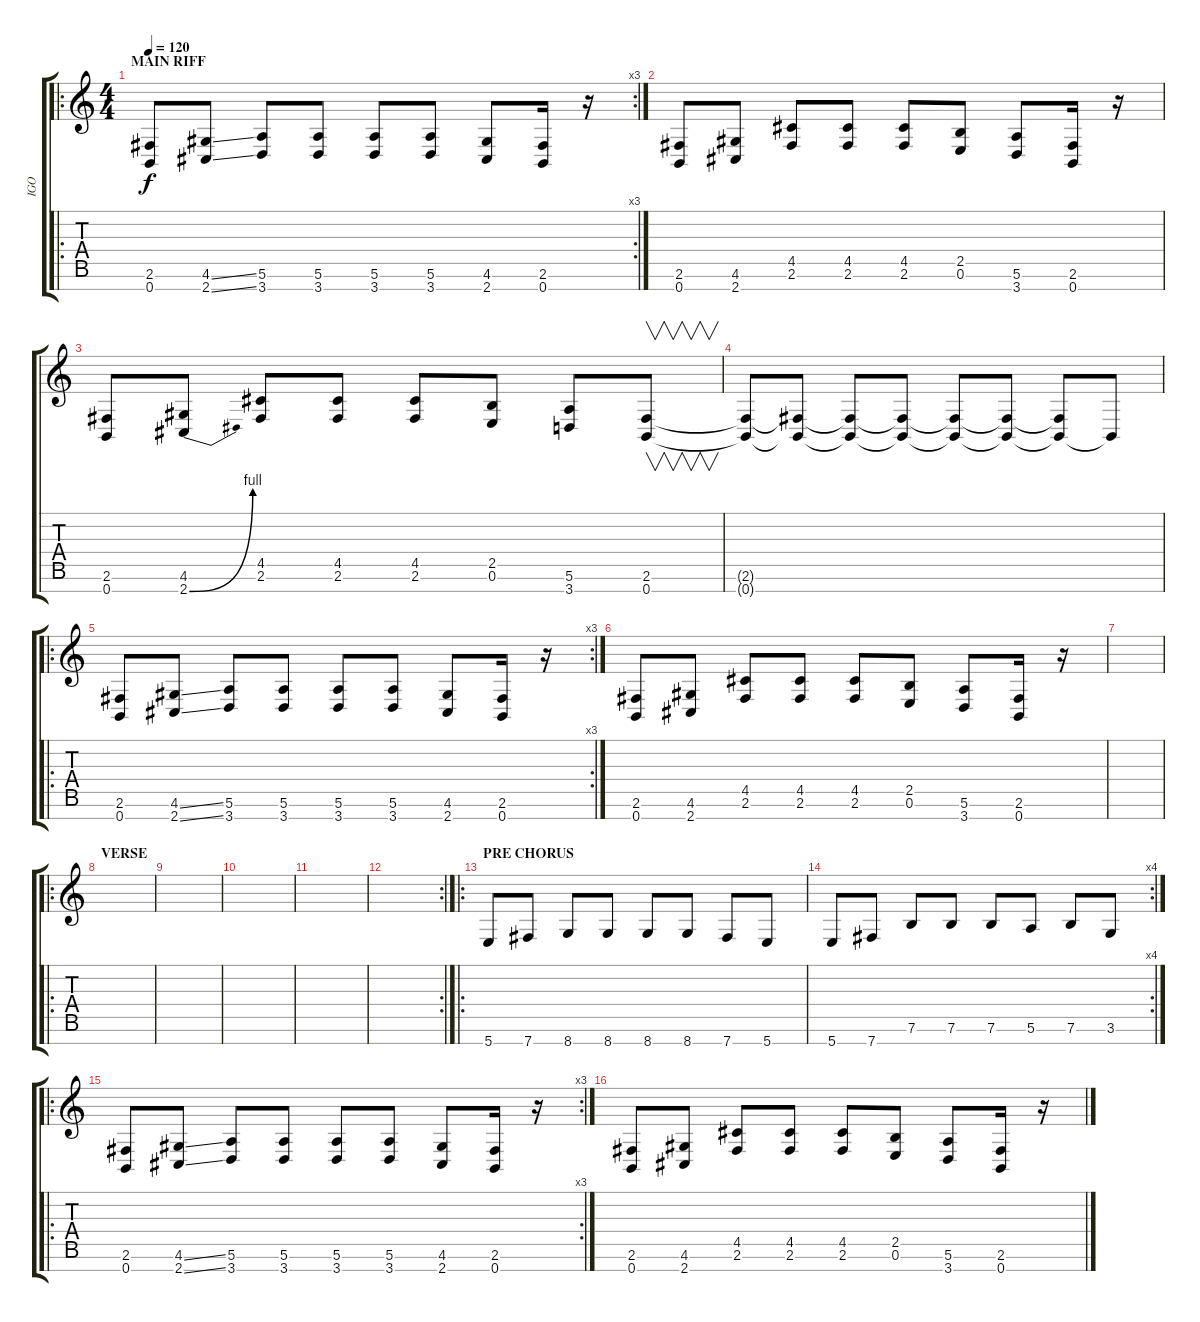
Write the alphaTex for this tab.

\track ("IGO" "IGO") {instrument overdrivenguitar}
\staff {score tabs}
\tuning (E4 B3 G3 D3 A2 E2 B1) {hide}
\ro
\rc 3
\ts (4 4)
\section ("" "MAIN RIFF")
\tempo 120
\clef g2
\ks c
(2.6 0.7).8{dy f instrument overdrivenguitar} (4.6{ss} 2.7{ss}).8 (5.6 3.7).8 (5.6 3.7).8 (5.6 3.7).8 (5.6 3.7).8 (4.6 2.7).8 (2.6 0.7).16 r.16 |
(2.6 0.7).8 (4.6 2.7).8 (4.5 2.6).8 (4.5 2.6).8 (4.5 2.6).8 (2.5 0.6).8 (5.6 3.7).8 (2.6 0.7).16 r.16 |
(2.6 0.7).8 (4.6 2.7{be (bend 0 0 60 4)}).8 (4.5 2.6).8 (4.5 2.6).8 (4.5 2.6).8 (2.5 0.6).8 (5.6 3.7).8 (2.6 0.7).8{v} |
(2.6{t} 0.7{t}).8 (2.6{t} 0.7{t}).8 (2.6{t} 0.7{t}).8 (2.6{t} 0.7{t}).8 (2.6{t} 0.7{t}).8 (2.6{t} 0.7{t}).8 (2.6{t} 0.7{t}).8 0.7{t}.8 |
\ro
\rc 3
(2.6 0.7).8 (4.6{ss} 2.7{ss}).8 (5.6 3.7).8 (5.6 3.7).8 (5.6 3.7).8 (5.6 3.7).8 (4.6 2.7).8 (2.6 0.7).16 r.16 |
(2.6 0.7).8 (4.6 2.7).8 (4.5 2.6).8 (4.5 2.6).8 (4.5 2.6).8 (2.5 0.6).8 (5.6 3.7).8 (2.6 0.7).16 r.16 |
|
\ro
\section ("" "VERSE")
|
|
|
|
\rc 2
|
\ro
\section ("" "PRE CHORUS")
5.7.8 7.7.8 8.7.8 8.7.8 8.7.8 8.7.8 7.7.8 5.7.8 |
\rc 4
5.7.8 7.7.8 7.6.8 7.6.8 7.6.8 5.6.8 7.6.8 3.6.8 |
\ro
\rc 3
(2.6 0.7).8 (4.6{ss} 2.7{ss}).8 (5.6 3.7).8 (5.6 3.7).8 (5.6 3.7).8 (5.6 3.7).8 (4.6 2.7).8 (2.6 0.7).16 r.16 |
(2.6 0.7).8 (4.6 2.7).8 (4.5 2.6).8 (4.5 2.6).8 (4.5 2.6).8 (2.5 0.6).8 (5.6 3.7).8 (2.6 0.7).16 r.16
